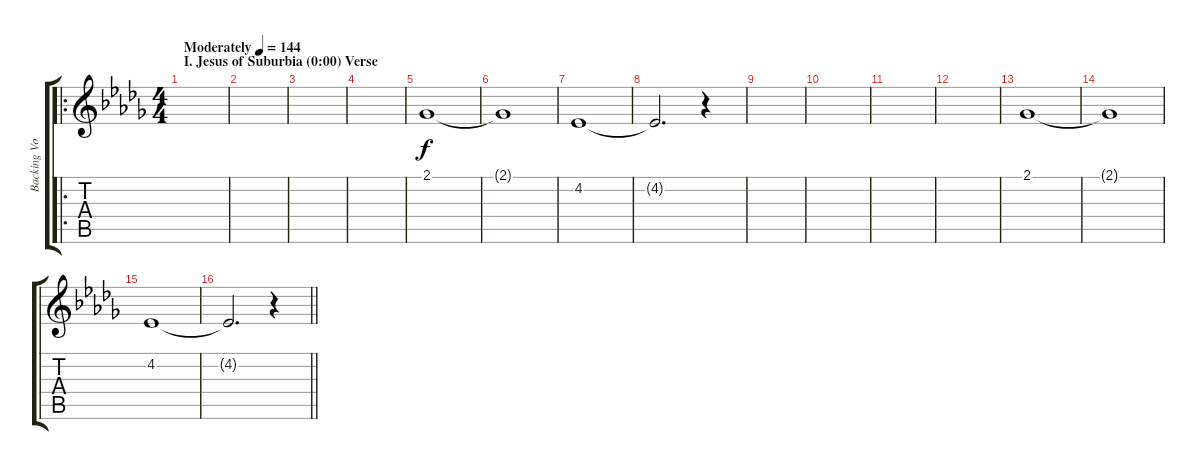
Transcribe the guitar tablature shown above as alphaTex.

\track ("Backing Vocals" "Backing Vo") {instrument trumpet}
\staff {score tabs}
\tuning (E4 B3 G3 D3 A2 E2) {hide}
\ro
\ts (4 4)
\section ("" "I. Jesus of Suburbia (0:00) Verse")
\tempo (144 "Moderately")
\clef g2
\ks db
|
|
|
|
2.1.1 |
2.1{t}.1 |
4.2.1 |
4.2{t}.2{d} r.4 |
|
|
|
|
2.1.1 |
2.1{t}.1 |
4.2.1 |
\barLineRight lightlight
4.2{t}.2{d} r.4
